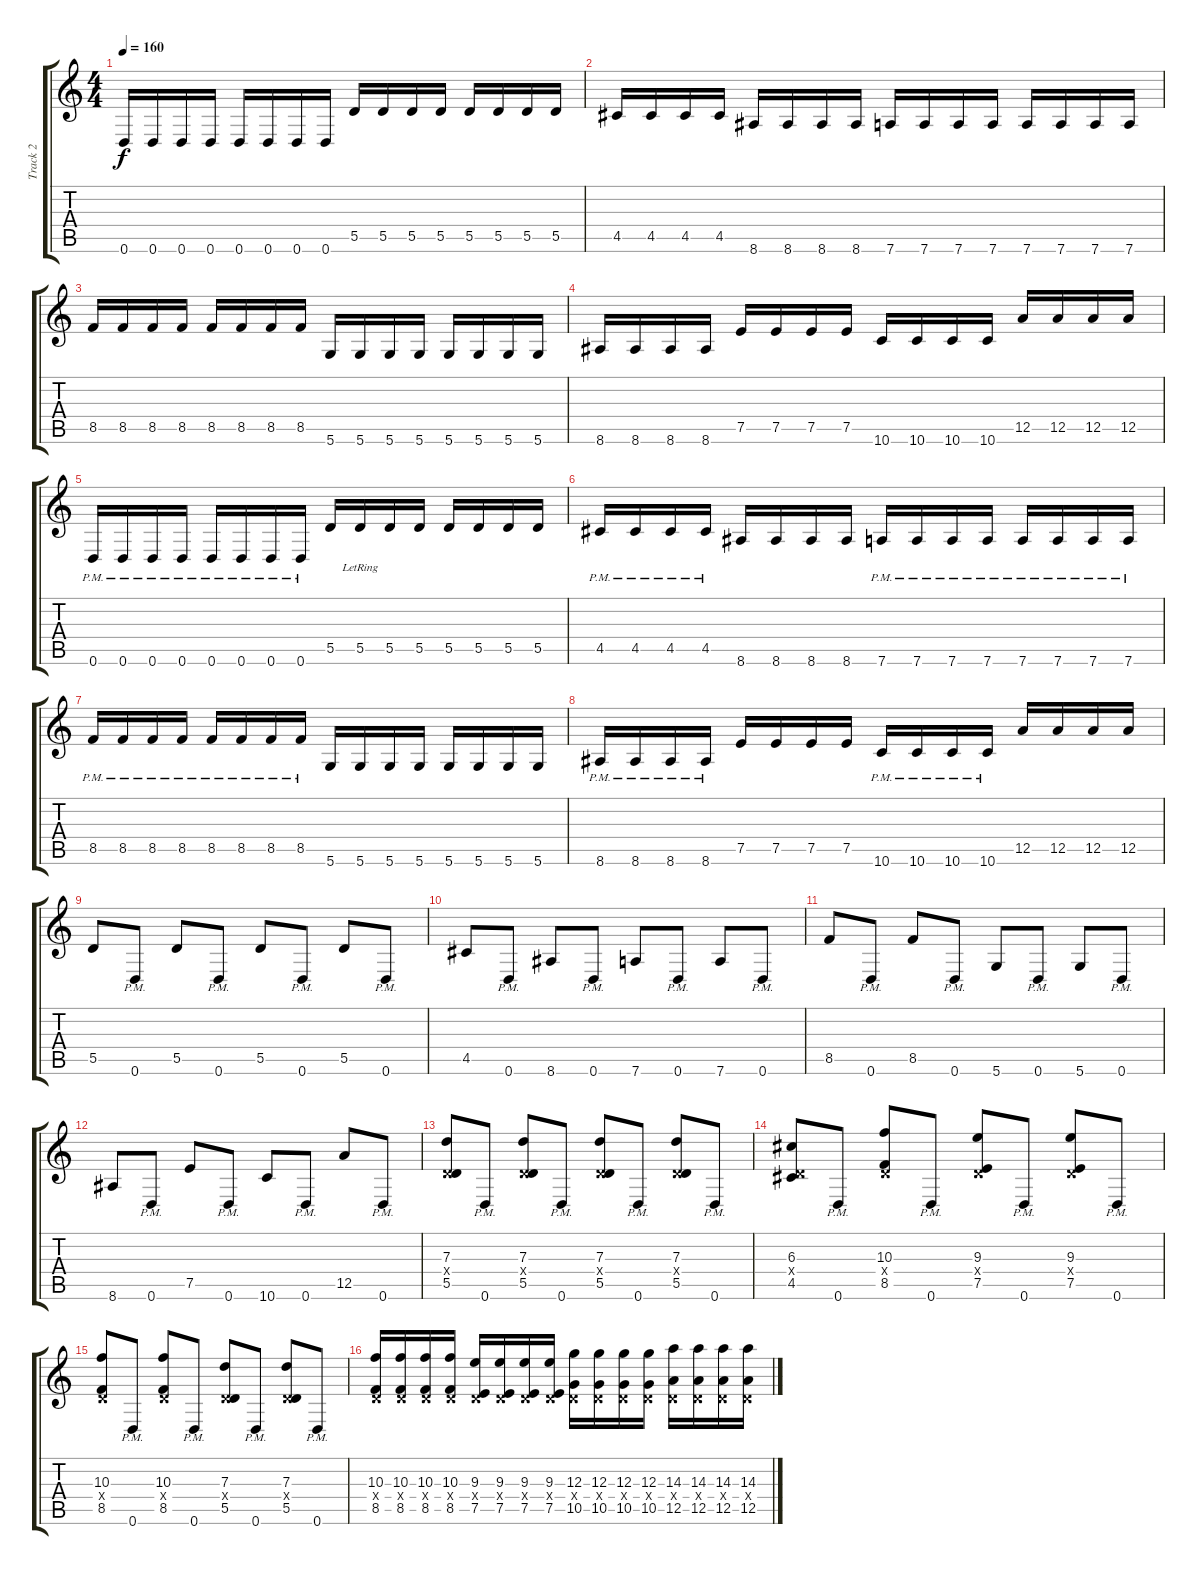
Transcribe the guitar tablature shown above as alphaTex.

\track ("Track 2" "Track 2") {instrument distortionguitar}
\staff {score tabs}
\tuning (E4 B3 G3 D3 A2 D2) {hide}
\ts (4 4)
\tempo 160
\clef g2
\ks c
0.6.16{dy f} 0.6.16 0.6.16 0.6.16 0.6.16 0.6.16 0.6.16 0.6.16 5.5.16 5.5.16 5.5.16 5.5.16 5.5.16 5.5.16 5.5.16 5.5.16 |
4.5.16 4.5.16 4.5.16 4.5.16 8.6.16 8.6.16 8.6.16 8.6.16 7.6.16 7.6.16 7.6.16 7.6.16 7.6.16 7.6.16 7.6.16 7.6.16 |
8.5.16 8.5.16 8.5.16 8.5.16 8.5.16 8.5.16 8.5.16 8.5.16 5.6.16 5.6.16 5.6.16 5.6.16 5.6.16 5.6.16 5.6.16 5.6.16 |
8.6.16 8.6.16 8.6.16 8.6.16 7.5.16 7.5.16 7.5.16 7.5.16 10.6.16 10.6.16 10.6.16 10.6.16 12.5.16 12.5.16 12.5.16 12.5.16 |
0.6{pm}.16 0.6{pm}.16 0.6{pm}.16 0.6{pm}.16 0.6{pm}.16 0.6{pm}.16 0.6{pm}.16 0.6{pm}.16 5.5.16 5.5{lr}.16 5.5.16 5.5.16 5.5.16 5.5.16 5.5.16 5.5.16 |
4.5{pm}.16 4.5{pm}.16 4.5{pm}.16 4.5{pm}.16 8.6.16 8.6.16 8.6.16 8.6.16 7.6{pm}.16 7.6{pm}.16 7.6{pm}.16 7.6{pm}.16 7.6{pm}.16 7.6{pm}.16 7.6{pm}.16 7.6{pm}.16 |
8.5{pm}.16 8.5{pm}.16 8.5{pm}.16 8.5{pm}.16 8.5{pm}.16 8.5{pm}.16 8.5{pm}.16 8.5{pm}.16 5.6.16 5.6.16 5.6.16 5.6.16 5.6.16 5.6.16 5.6.16 5.6.16 |
8.6{pm}.16 8.6{pm}.16 8.6{pm}.16 8.6{pm}.16 7.5.16 7.5.16 7.5.16 7.5.16 10.6{pm}.16 10.6{pm}.16 10.6{pm}.16 10.6{pm}.16 12.5.16 12.5.16 12.5.16 12.5.16 |
5.5.8 0.6{pm}.8 5.5.8 0.6{pm}.8 5.5.8 0.6{pm}.8 5.5.8 0.6{pm}.8 |
4.5.8 0.6{pm}.8 8.6.8 0.6{pm}.8 7.6.8 0.6{pm}.8 7.6.8 0.6{pm}.8 |
8.5.8 0.6{pm}.8 8.5.8 0.6{pm}.8 5.6.8 0.6{pm}.8 5.6.8 0.6{pm}.8 |
8.6.8 0.6{pm}.8 7.5.8 0.6{pm}.8 10.6.8 0.6{pm}.8 12.5.8 0.6{pm}.8 |
(7.3 0.4{x} 5.5).8 0.6{pm}.8 (7.3 0.4{x} 5.5).8 0.6{pm}.8 (7.3 0.4{x} 5.5).8 0.6{pm}.8 (7.3 0.4{x} 5.5).8 0.6{pm}.8 |
(6.3 0.4{x} 4.5).8 0.6{pm}.8 (10.3 0.4{x} 8.5).8 0.6{pm}.8 (9.3 0.4{x} 7.5).8 0.6{pm}.8 (9.3 0.4{x} 7.5).8 0.6{pm}.8 |
(10.3 0.4{x} 8.5).8 0.6{pm}.8 (10.3 0.4{x} 8.5).8 0.6{pm}.8 (7.3 0.4{x} 5.5).8 0.6{pm}.8 (7.3 0.4{x} 5.5).8 0.6{pm}.8 |
(10.3 0.4{x} 8.5).16 (10.3 0.4{x} 8.5).16 (10.3 0.4{x} 8.5).16 (10.3 0.4{x} 8.5).16 (9.3 0.4{x} 7.5).16 (9.3 0.4{x} 7.5).16 (9.3 0.4{x} 7.5).16 (9.3 0.4{x} 7.5).16 (12.3 0.4{x} 10.5).16 (12.3 0.4{x} 10.5).16 (12.3 0.4{x} 10.5).16 (12.3 0.4{x} 10.5).16 (14.3 0.4{x} 12.5).16 (14.3 0.4{x} 12.5).16 (14.3 0.4{x} 12.5).16 (14.3 0.4{x} 12.5).16
